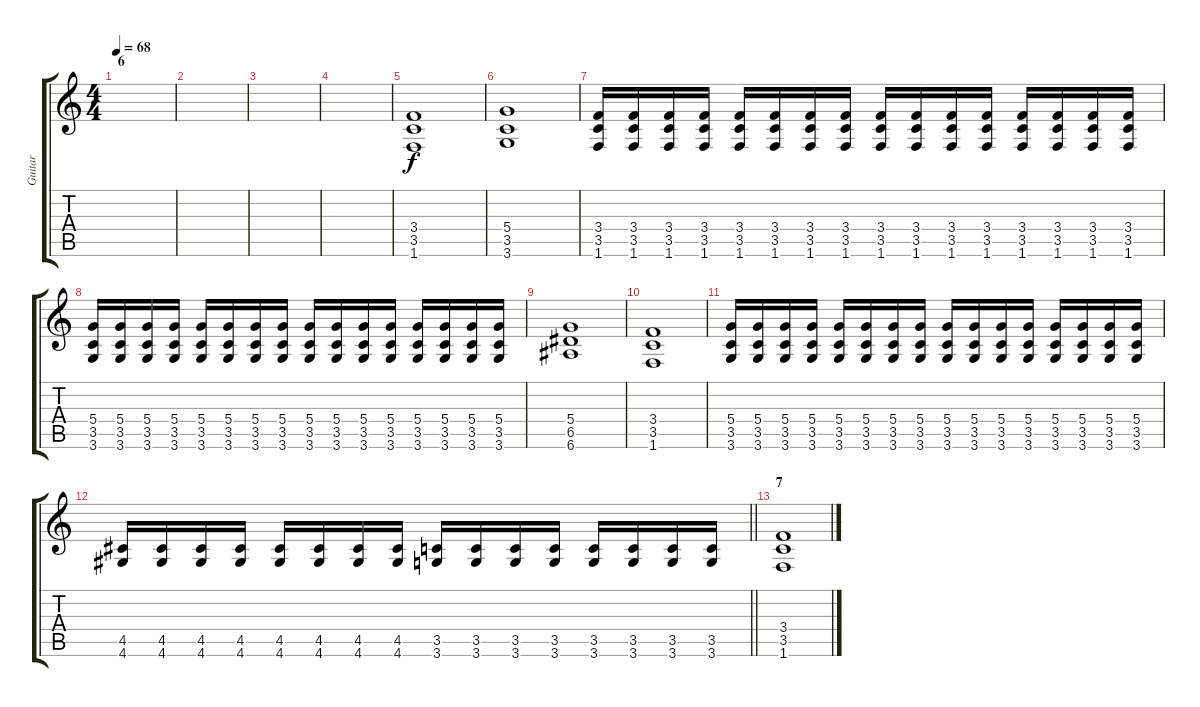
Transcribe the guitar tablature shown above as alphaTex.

\track ("Guitar" "Guitar") {instrument distortionguitar}
\staff {score tabs}
\tuning (E4 B3 G3 D3 A2 E2) {hide}
\ts (4 4)
\section ("" "6")
\tempo 68
\clef g2
\ks c
|
|
|
|
(3.4 3.5 1.6).1{volume 12} |
(5.4 3.5 3.6).1 |
(3.4 3.5 1.6).16 (3.4 3.5 1.6).16 (3.4 3.5 1.6).16 (3.4 3.5 1.6).16 (3.4 3.5 1.6).16 (3.4 3.5 1.6).16 (3.4 3.5 1.6).16 (3.4 3.5 1.6).16 (3.4 3.5 1.6).16 (3.4 3.5 1.6).16 (3.4 3.5 1.6).16 (3.4 3.5 1.6).16 (3.4 3.5 1.6).16 (3.4 3.5 1.6).16 (3.4 3.5 1.6).16 (3.4 3.5 1.6).16 |
(5.4 3.5 3.6).16 (5.4 3.5 3.6).16 (5.4 3.5 3.6).16 (5.4 3.5 3.6).16 (5.4 3.5 3.6).16 (5.4 3.5 3.6).16 (5.4 3.5 3.6).16 (5.4 3.5 3.6).16 (5.4 3.5 3.6).16 (5.4 3.5 3.6).16 (5.4 3.5 3.6).16 (5.4 3.5 3.6).16 (5.4 3.5 3.6).16 (5.4 3.5 3.6).16 (5.4 3.5 3.6).16 (5.4 3.5 3.6).16 |
(5.4 6.5 6.6).1 |
(3.4 3.5 1.6).1 |
(5.4 3.5 3.6).16 (5.4 3.5 3.6).16 (5.4 3.5 3.6).16 (5.4 3.5 3.6).16 (5.4 3.5 3.6).16 (5.4 3.5 3.6).16 (5.4 3.5 3.6).16 (5.4 3.5 3.6).16 (5.4 3.5 3.6).16 (5.4 3.5 3.6).16 (5.4 3.5 3.6).16 (5.4 3.5 3.6).16 (5.4 3.5 3.6).16 (5.4 3.5 3.6).16 (5.4 3.5 3.6).16 (5.4 3.5 3.6).16 |
\barLineRight lightlight
(4.5 4.6).16 (4.5 4.6).16 (4.5 4.6).16 (4.5 4.6).16 (4.5 4.6).16 (4.5 4.6).16 (4.5 4.6).16 (4.5 4.6).16 (3.5 3.6).16 (3.5 3.6).16 (3.5 3.6).16 (3.5 3.6).16 (3.5 3.6).16 (3.5 3.6).16 (3.5 3.6).16 (3.5 3.6).16 |
\section ("" "7")
(3.4 3.5 1.6).1{volume 2}
